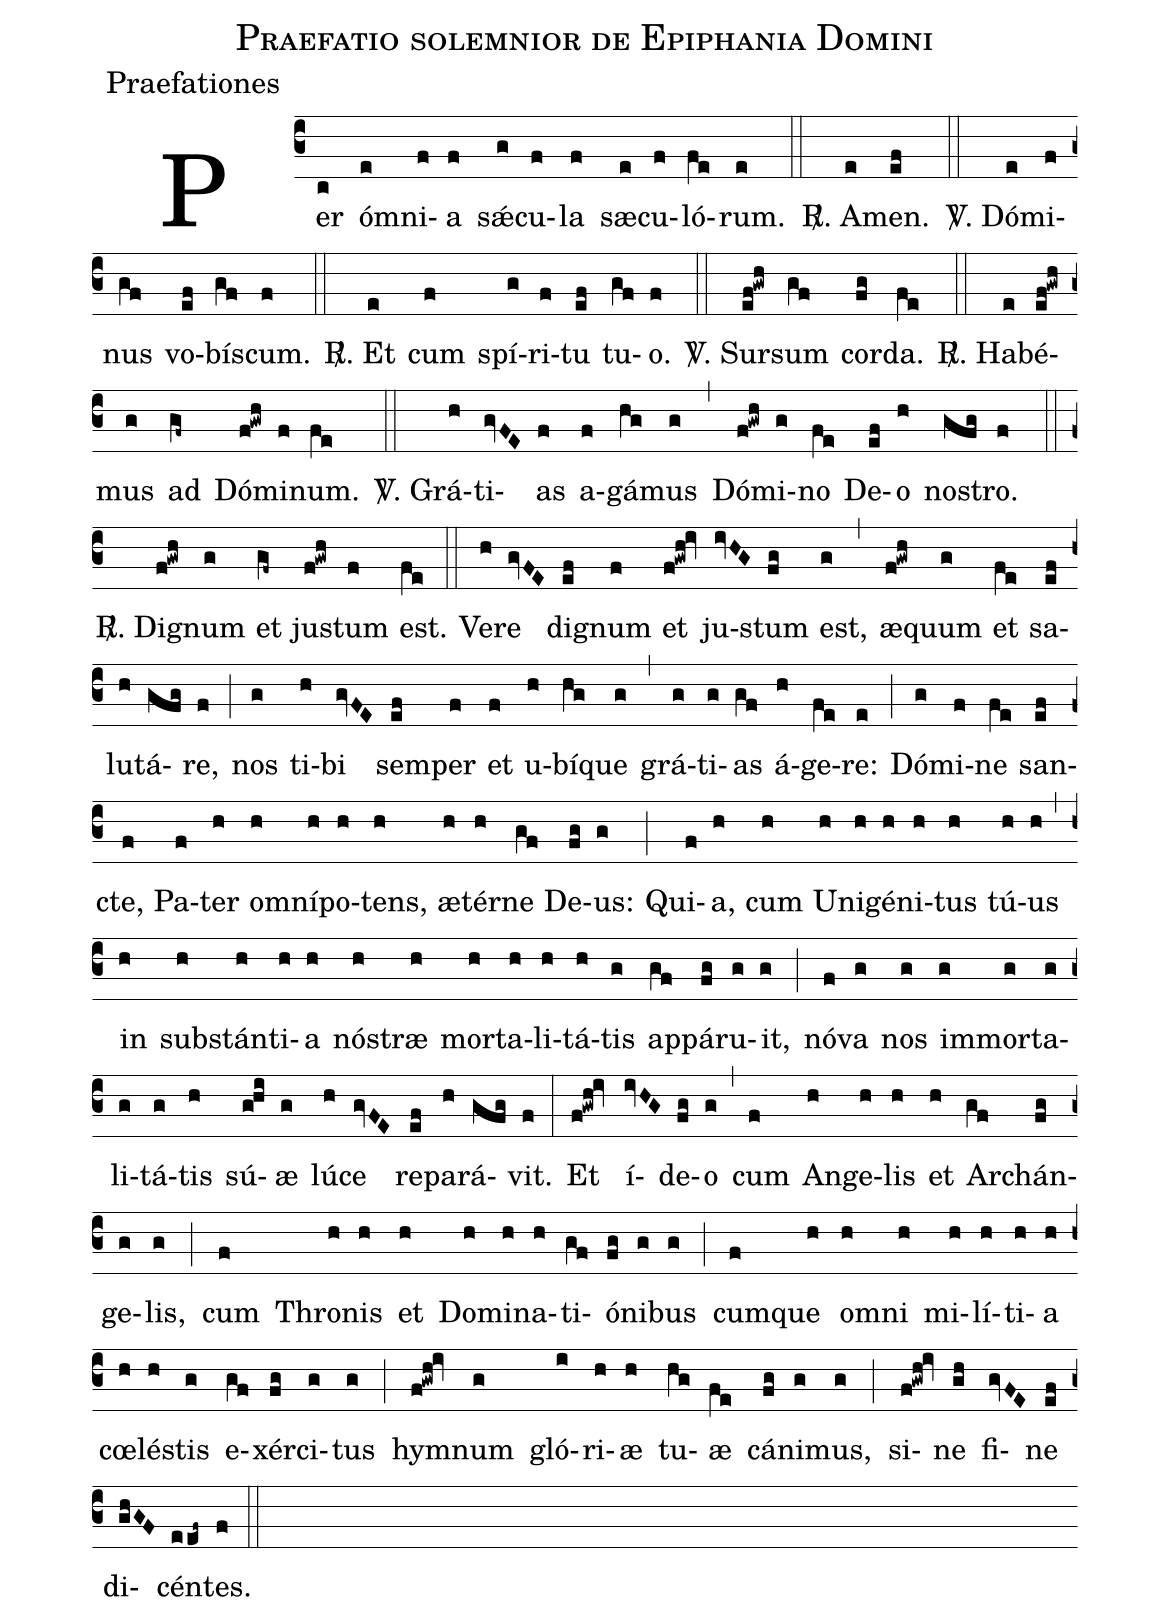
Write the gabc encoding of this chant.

name:Praefatio solemnior de Epiphania Domini;
office-part:Praefationes;
%%
(c3) Per(c) óm(e)ni(f)a(f) sǽ(g)cu(f)la(f) sæ(e)cu(f)ló(fe)rum.(e) (::)

<sp>R/</sp>. A(e)men.(ef) (::)

<sp>V/</sp>. Dó(e)mi(f)nus(gf) vo(ef)bí(gf)scum.(f) (::)

<sp>R/</sp>. Et(e) cum(f) spí(g)ri(f)tu(ef) tu(gf)o.(f) (::)

<sp>V/</sp>. Sur(ef!gwh)sum(gf) cor(fg)da.(fe) (::)

<sp>R/</sp>. Ha(e)bé(ef!gwh)mus(g) ad(gf~) Dó(f!gwh)mi(f)num.(fe) (::)

<sp>V/</sp>. Grá(h)ti(gvFE)as(f) a(f)gá(hg)mus(g) (,)
Dó(f!gwh)mi(g)no(fe) De(ef)o(h) no(gfg)stro.(f) (::)

<sp>R/</sp>. Di(f!gwh)gnum(g) et(gf~) ju(f!gwh)stum(f) est.(fe) (::)

Ve(h)re(gvFE) di(ef)gnum(f) et(f!gwh!iv) ju(ivHG)stum(fg) est,(g) (,) æ(f!gwh)quum(g) et(fe) sa(ef)lu(h)tá(gfg)re,(f) (;)
nos(g) ti(h)bi(gvFE) sem(ef)per(f) et(f) u(h)bí(hg)que(g) (,) grá(g)ti(g)as(gf) á(h)ge(fe)re:(e) (;)
Dó(g)mi(f)ne(fe) san(ef)cte,(f) Pa(f)ter(h) om(h)ní(h)po(h)tens,(h) æ(h)tér(h)ne(gf) De(fg)us:(g) (;)

Qui(f)a,(h) cum(h) U(h)ni(h)gé(h)ni(h)tus(h) tú(h)us(h) (,)
in(h) sub(h)stán(h)ti(h)a(h) nós(h)træ(h) mor(h)ta(h)li(h)tá(h)tis(g) ap(gf)pá(fg)ru(g)it,(g) (;)
nó(f)va(g) nos(g) im(g)mor(g)ta(g)li(g)tá(g)tis(h) sú(g!hi)æ(g) lú(h)ce(gvFE) re(ef)pa(h)rá(gfg)vit.(f) (:)

Et(f!gwh!iv) í(ivHG)de(fg)o(g) (,) cum(f) An(h)ge(h)lis(h) et(h) Ar(gf)chán(fg)ge(g)lis,(g) (;)
cum(f) Thro(h)nis(h) et(h) Do(h)mi(h)na(h)ti(gf)ó(fg)ni(g)bus(g) (;)
cum(f)que(h) om(h)ni(h) mi(h)lí(h)ti(h)a(h) cœ(h)lé(h)stis(g) e(gf)xér(fg)ci(g)tus(g) (;)
hym(f!gwh!iv)num(g) gló(i)ri(h)æ(h) tu(hg)æ(fe) cá(fg)ni(g)mus,(g) (;)
si(f!gwh!iv)ne(gh) fi(gvFE)ne(ef) di(ghGF)cén(eef~)tes.(f) (::)
